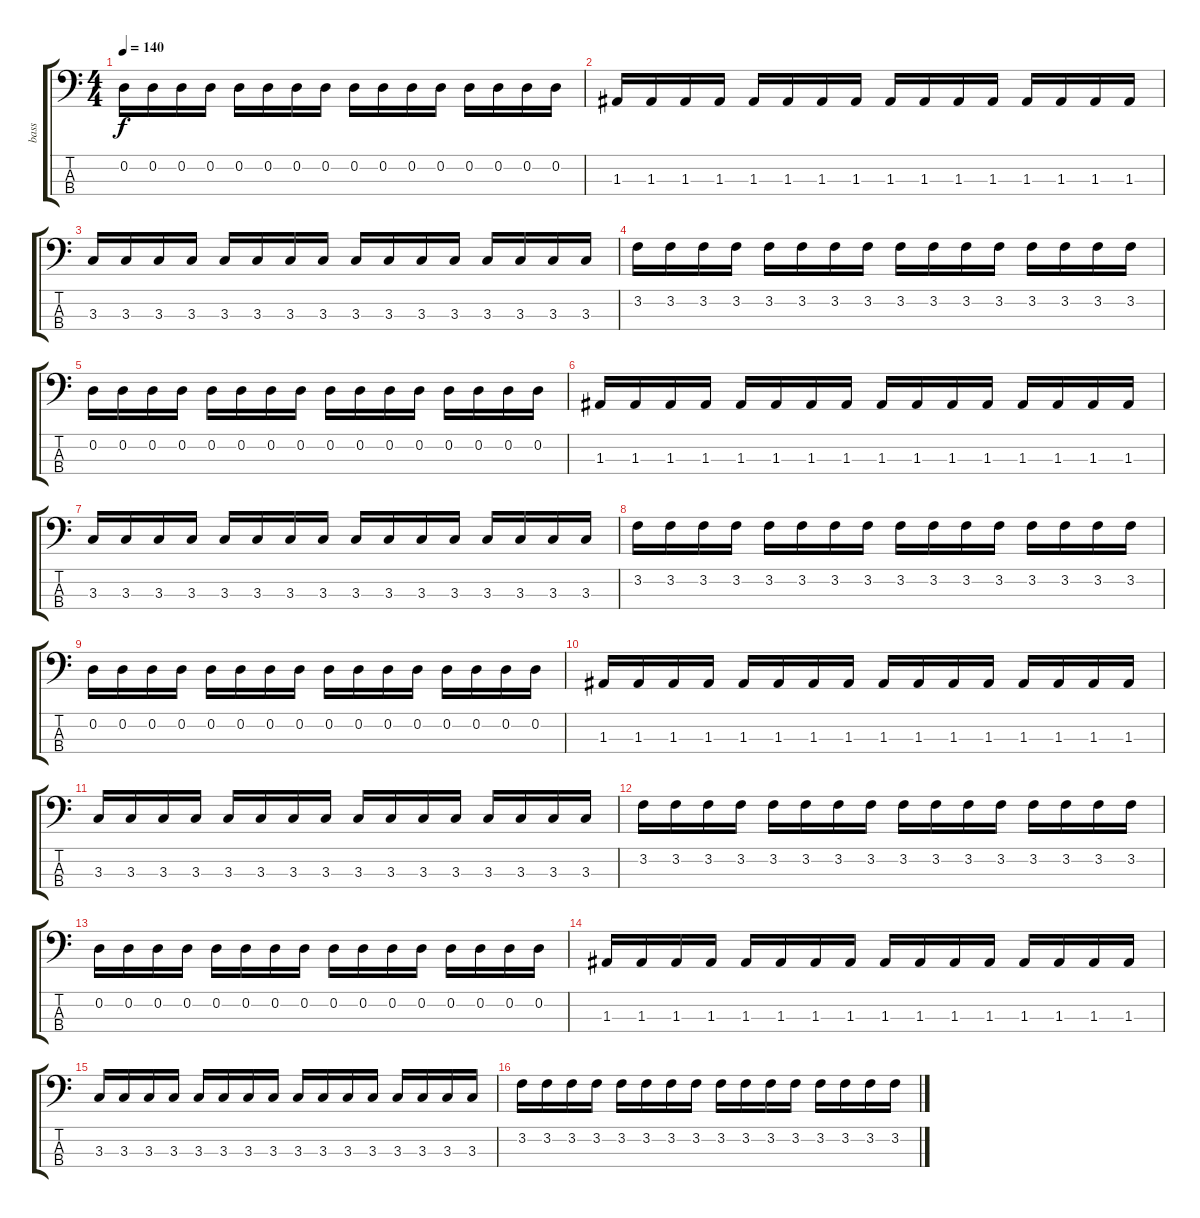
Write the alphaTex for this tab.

\track ("bass" "bass") {instrument electricbassfinger}
\staff {score tabs}
\tuning (G2 D2 A1 E1) {hide}
\ts (4 4)
\tempo 140
\clef f4
\ks c
0.2.16{dy f} 0.2.16 0.2.16 0.2.16 0.2.16 0.2.16 0.2.16 0.2.16 0.2.16 0.2.16 0.2.16 0.2.16 0.2.16 0.2.16 0.2.16 0.2.16 |
1.3.16 1.3.16 1.3.16 1.3.16 1.3.16 1.3.16 1.3.16 1.3.16 1.3.16 1.3.16 1.3.16 1.3.16 1.3.16 1.3.16 1.3.16 1.3.16 |
3.3.16 3.3.16 3.3.16 3.3.16 3.3.16 3.3.16 3.3.16 3.3.16 3.3.16 3.3.16 3.3.16 3.3.16 3.3.16 3.3.16 3.3.16 3.3.16 |
3.2.16 3.2.16 3.2.16 3.2.16 3.2.16 3.2.16 3.2.16 3.2.16 3.2.16 3.2.16 3.2.16 3.2.16 3.2.16 3.2.16 3.2.16 3.2.16 |
0.2.16 0.2.16 0.2.16 0.2.16 0.2.16 0.2.16 0.2.16 0.2.16 0.2.16 0.2.16 0.2.16 0.2.16 0.2.16 0.2.16 0.2.16 0.2.16 |
1.3.16 1.3.16 1.3.16 1.3.16 1.3.16 1.3.16 1.3.16 1.3.16 1.3.16 1.3.16 1.3.16 1.3.16 1.3.16 1.3.16 1.3.16 1.3.16 |
3.3.16 3.3.16 3.3.16 3.3.16 3.3.16 3.3.16 3.3.16 3.3.16 3.3.16 3.3.16 3.3.16 3.3.16 3.3.16 3.3.16 3.3.16 3.3.16 |
3.2.16 3.2.16 3.2.16 3.2.16 3.2.16 3.2.16 3.2.16 3.2.16 3.2.16 3.2.16 3.2.16 3.2.16 3.2.16 3.2.16 3.2.16 3.2.16 |
0.2.16 0.2.16 0.2.16 0.2.16 0.2.16 0.2.16 0.2.16 0.2.16 0.2.16 0.2.16 0.2.16 0.2.16 0.2.16 0.2.16 0.2.16 0.2.16 |
1.3.16 1.3.16 1.3.16 1.3.16 1.3.16 1.3.16 1.3.16 1.3.16 1.3.16 1.3.16 1.3.16 1.3.16 1.3.16 1.3.16 1.3.16 1.3.16 |
3.3.16 3.3.16 3.3.16 3.3.16 3.3.16 3.3.16 3.3.16 3.3.16 3.3.16 3.3.16 3.3.16 3.3.16 3.3.16 3.3.16 3.3.16 3.3.16 |
3.2.16 3.2.16 3.2.16 3.2.16 3.2.16 3.2.16 3.2.16 3.2.16 3.2.16 3.2.16 3.2.16 3.2.16 3.2.16 3.2.16 3.2.16 3.2.16 |
0.2.16 0.2.16 0.2.16 0.2.16 0.2.16 0.2.16 0.2.16 0.2.16 0.2.16 0.2.16 0.2.16 0.2.16 0.2.16 0.2.16 0.2.16 0.2.16 |
1.3.16 1.3.16 1.3.16 1.3.16 1.3.16 1.3.16 1.3.16 1.3.16 1.3.16 1.3.16 1.3.16 1.3.16 1.3.16 1.3.16 1.3.16 1.3.16 |
3.3.16 3.3.16 3.3.16 3.3.16 3.3.16 3.3.16 3.3.16 3.3.16 3.3.16 3.3.16 3.3.16 3.3.16 3.3.16 3.3.16 3.3.16 3.3.16 |
3.2.16 3.2.16 3.2.16 3.2.16 3.2.16 3.2.16 3.2.16 3.2.16 3.2.16 3.2.16 3.2.16 3.2.16 3.2.16 3.2.16 3.2.16 3.2.16
